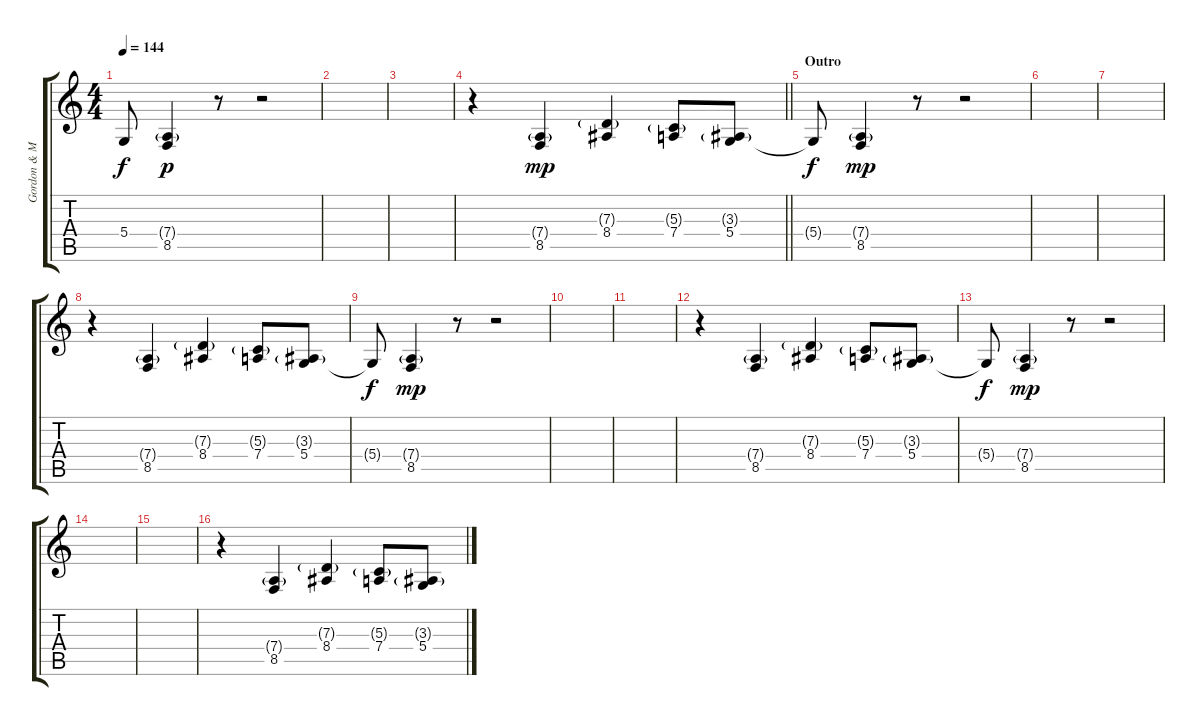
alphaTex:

\track ("Gordon & Matt Vocals" "Gordon & M") {instrument clarinet}
\staff {score tabs}
\tuning (E4 B3 G3 D3 A2 E2) {hide}
\ts (4 4)
\tempo 144
\clef g2
\ks c
5.4{t}.8{dy f} (7.4{g} 8.5).4{dy p} r.8 r.2 |
|
|
\barLineRight lightlight
r.4 (7.4{g} 8.5).4{dy mp} (7.3{g} 8.4).4 (5.3{g} 7.4).8 (3.3{g} 5.4).8 |
\section ("" "Outro")
5.4{t}.8{dy f} (7.4{g} 8.5).4{dy mp} r.8 r.2 |
|
|
r.4 (7.4{g} 8.5).4 (7.3{g} 8.4).4 (5.3{g} 7.4).8 (3.3{g} 5.4).8 |
5.4{t}.8{dy f} (7.4{g} 8.5).4{dy mp} r.8 r.2 |
|
|
r.4 (7.4{g} 8.5).4 (7.3{g} 8.4).4 (5.3{g} 7.4).8 (3.3{g} 5.4).8 |
5.4{t}.8{dy f} (7.4{g} 8.5).4{dy mp} r.8 r.2 |
|
|
r.4 (7.4{g} 8.5).4 (7.3{g} 8.4).4 (5.3{g} 7.4).8 (3.3{g} 5.4).8
